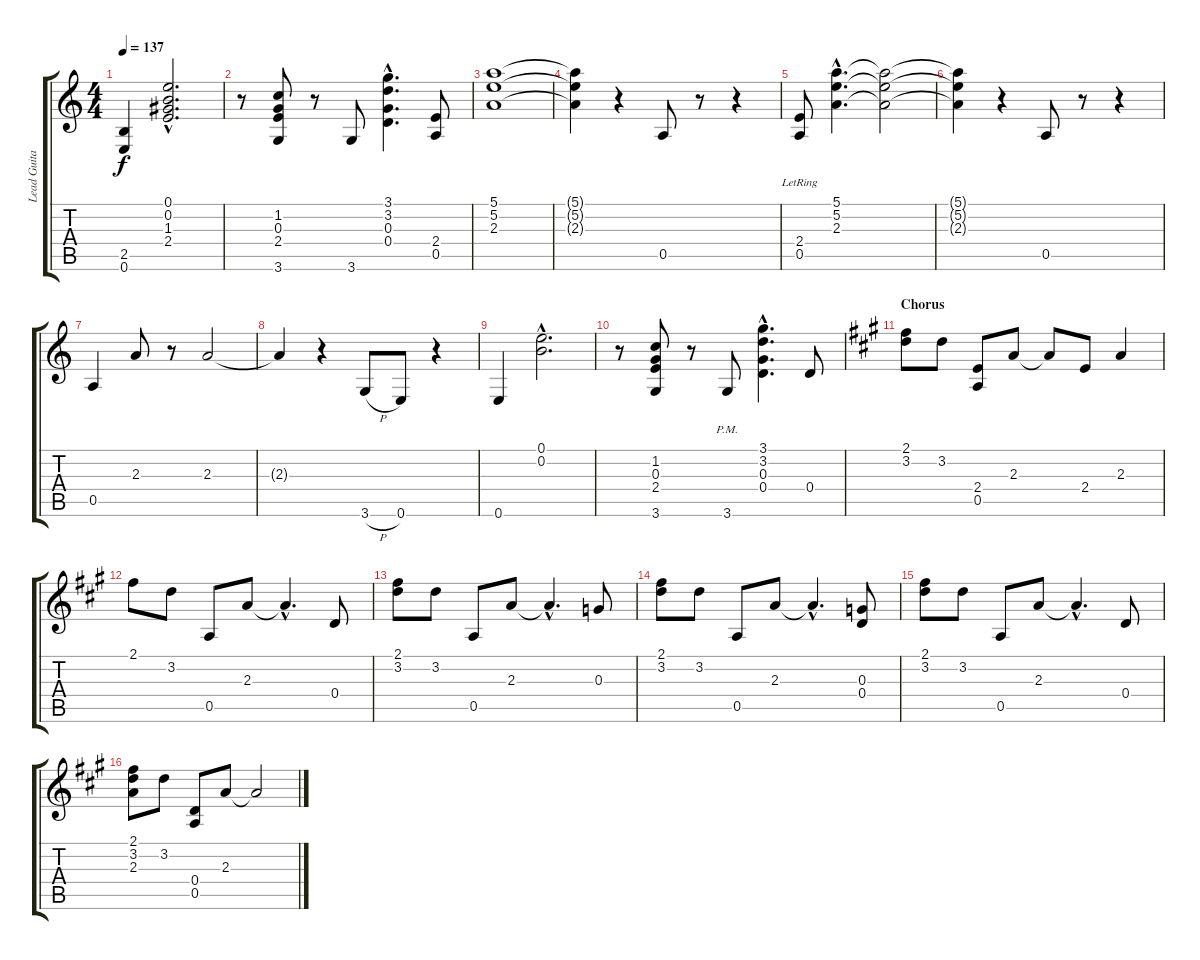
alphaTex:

\track ("Lead Guitar" "Lead Guita") {instrument overdrivenguitar}
\staff {score tabs}
\tuning (E4 B3 G3 D3 A2 E2) {hide}
\ts (4 4)
\tempo 137
\clef g2
\ks c
(2.5 0.6).4{dy f} (0.1{hac} 0.2{hac} 1.3{hac} 2.4{hac}).2{d} |
r.8 (1.2 0.3 2.4 3.6).8 r.8 3.6.8 (3.1{hac} 3.2{hac} 0.3{hac} 0.4{hac}).4{d} (2.4 0.5).8 |
(5.1 5.2 2.3).1 |
(5.1{t} 5.2{t} 2.3{t}).4 r.4 0.5.8 r.8 r.4 |
(2.4{lr} 0.5{lr}).8 (5.1{hac} 5.2{hac} 2.3{hac}).4{d} (5.1{t} 5.2{t} 2.3{t}).2 |
(5.1{t} 5.2{t} 2.3{t}).4 r.4 0.5.8 r.8 r.4 |
0.5.4 2.3.8 r.8 2.3.2 |
2.3{t}.4 r.4 3.6{h}.8 0.6.8 r.4 |
0.6.4 (0.1{hac} 0.2{hac}).2{d} |
r.8 (1.2 0.3 2.4 3.6).8 r.8 3.6{pm}.8 (3.1{hac} 3.2{hac} 0.3{hac} 0.4{hac}).4{d} 0.4.8 |
\section ("" "Chorus")
\ks a
(2.1 3.2).8 3.2.8 (2.4 0.5).8 2.3.8 2.3{t}.8 2.4.8 2.3.4 |
2.1.8 3.2.8 0.5.8 2.3.8 2.3{hac t}.4{d} 0.4.8 |
(2.1 3.2).8 3.2.8 0.5.8 2.3.8 2.3{hac t}.4{d} 0.3.8 |
(2.1 3.2).8 3.2.8 0.5.8 2.3.8 2.3{hac t}.4{d} (0.3 0.4).8 |
(2.1 3.2).8 3.2.8 0.5.8 2.3.8 2.3{hac t}.4{d} 0.4.8 |
(2.1 3.2 2.3).8 3.2.8 (0.4 0.5).8 2.3.8 2.3{t}.2
